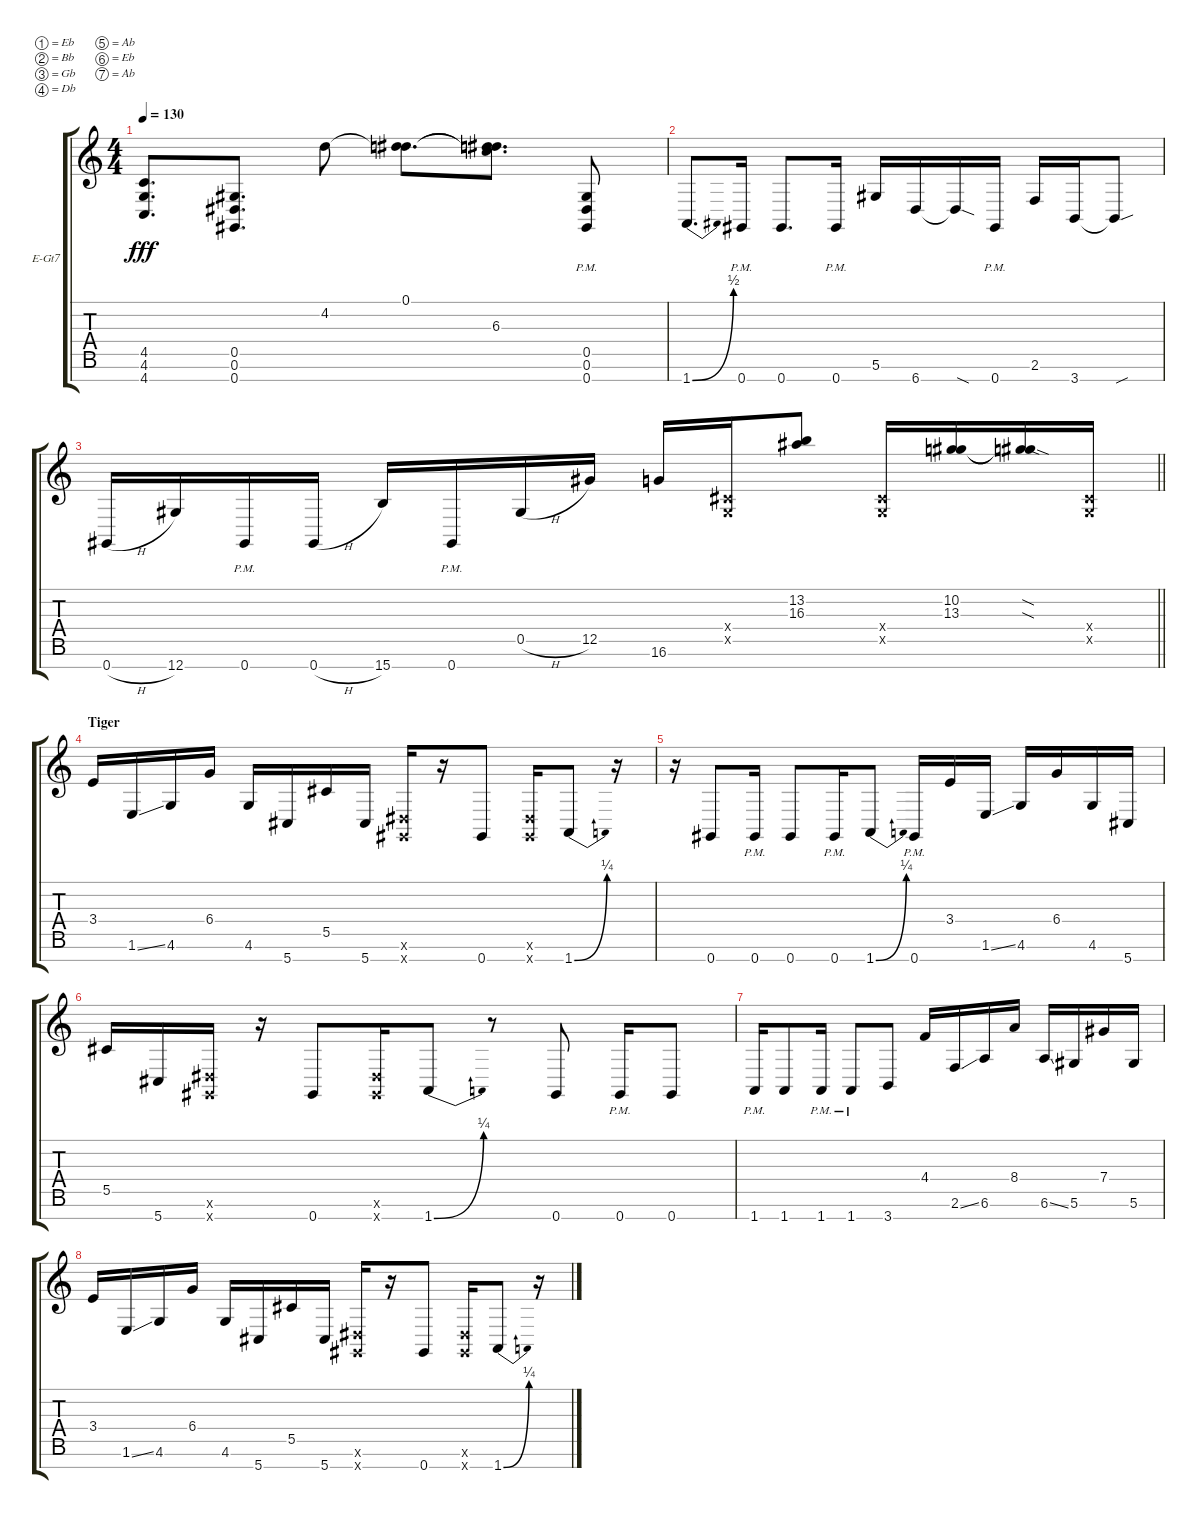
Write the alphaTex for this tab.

\bracketExtendMode groupsimilarinstruments
\firstSystemTrackNameOrientation horizontal
\otherSystemsTrackNameOrientation horizontal
\track ("R" "E-Gt7") {instrument distortionguitar}
\staff {score tabs}
\tuning (Eb4 Bb3 Gb3 Db3 Ab2 Eb2 Ab1)
\ts (4 4)
\tempo 130
\clef g2
\ks c
(4.5 4.6 4.7).8{d dy fff} (0.5 0.6 0.7).8{d} 4.2.8 (0.1 4.2{t}).8{d} (0.1{t} 4.2{t} 6.3).8{d} (0.5{pm} 0.6{pm} 0.7{pm}).8 |
1.7{be (bend 0 0 60 2)}.8{d} 0.7{pm}.16 0.7.8{d} 0.7{pm}.16 5.6.16 6.7.16 6.7{sod t}.16 0.7{pm}.16 2.6.16 3.7.16 3.7{sou t}.8 |
\barLineRight lightlight
0.7{h}.16 12.7.16 0.7{pm}.16 0.7{h}.16 15.7.16 0.7{pm}.16 0.5{h}.16 12.5.16 16.6.16 (0.4{x} 0.5{x}).16 (13.2 16.3).8 (0.4{x} 0.5{x}).16 (10.2 13.3).16 (10.2{sod t} 13.3{sod t}).16 (0.4{x} 0.5{x}).16 |
\section ("" "Tiger")
3.4.16 1.6{ss}.16 4.6.16 6.4.16 4.6.16 5.7.16 5.5.16 5.7.16 (0.6{x} 0.7{x}).16 r.16 0.7.8 (0.6{x} 0.7{x}).16 1.7{be (bend 0 0 60 1)}.8 r.16 |
r.16 0.7.8 0.7{pm}.16 0.7.8 0.7{pm}.16 1.7{be (bend 0 0 60 1)}.8 0.7{pm}.16 3.4.16 1.6{ss}.16 4.6.16 6.4.16 4.6.16 5.7.16 |
5.5.16 5.7.16 (0.6{x} 0.7{x}).16 r.16 0.7.8 (0.6{x} 0.7{x}).16 1.7{be (bend 0 0 60 1)}.8 r.8 0.7.8 0.7{pm}.16 0.7.8 |
1.7{pm}.16 1.7.8 1.7{pm}.16 1.7{pm}.8 3.7.8 4.4.16 2.6{ss}.16 6.6.16 8.4.16 6.6{ss}.16 5.6.16 7.4.16 5.6.16 |
3.4.16 1.6{ss}.16 4.6.16 6.4.16 4.6.16 5.7.16 5.5.16 5.7.16 (0.6{x} 0.7{x}).16 r.16 0.7.8 (0.6{x} 0.7{x}).16 1.7{be (bend 0 0 60 1)}.8 r.16
